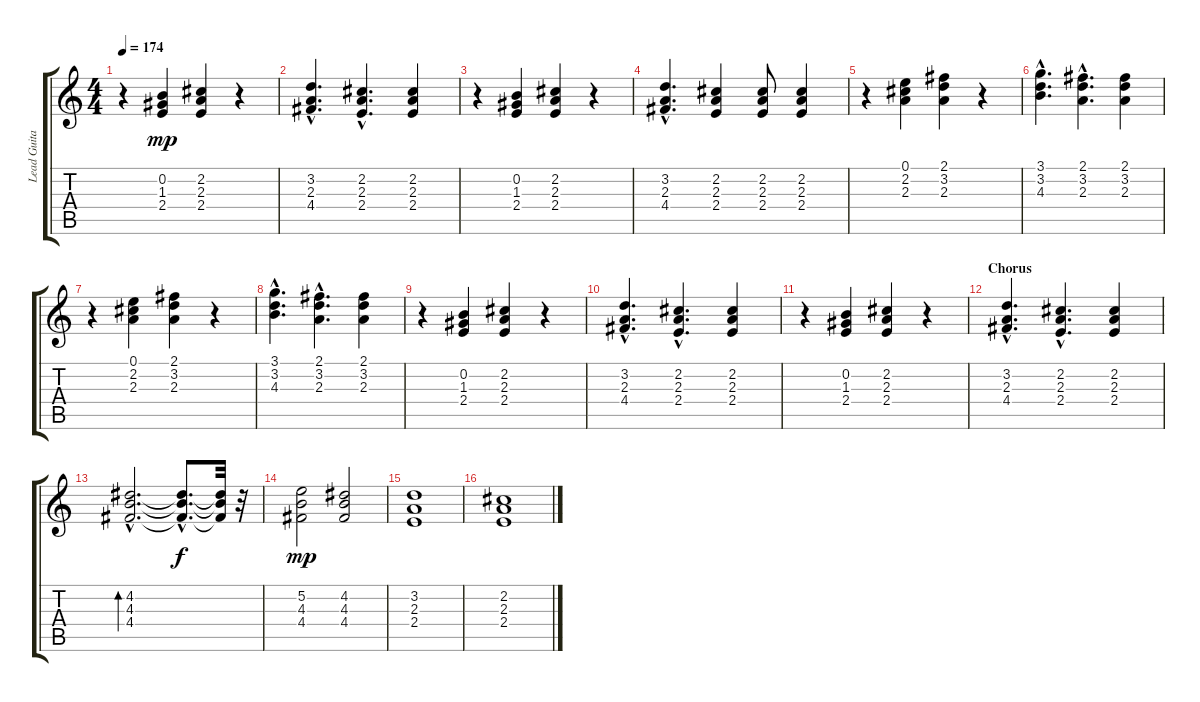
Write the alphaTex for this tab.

\track ("Lead Guitar Clean" "Lead Guita") {instrument electricguitarclean}
\staff {score tabs}
\tuning (E4 B3 G3 D3 A2 E2) {hide}
\ts (4 4)
\tempo 174
\clef g2
\ks c
r.4{dy mp} (0.2 1.3 2.4).4 (2.2 2.3 2.4).4 r.4 |
(3.2{hac} 2.3{hac} 4.4{hac}).4{d} (2.2{hac} 2.3{hac} 2.4{hac}).4{d} (2.2 2.3 2.4).4 |
r.4 (0.2 1.3 2.4).4 (2.2 2.3 2.4).4 r.4 |
(3.2{hac} 2.3{hac} 4.4{hac}).4{d} (2.2 2.3 2.4).4 (2.2 2.3 2.4).8 (2.2 2.3 2.4).4 |
r.4 (0.1 2.2 2.3).4 (2.1 3.2 2.3).4 r.4 |
(3.1{hac} 3.2{hac} 4.3{hac}).4{d} (2.1{hac} 3.2{hac} 2.3{hac}).4{d} (2.1 3.2 2.3).4 |
r.4 (0.1 2.2 2.3).4 (2.1 3.2 2.3).4 r.4 |
(3.1{hac} 3.2{hac} 4.3{hac}).4{d} (2.1{hac} 3.2{hac} 2.3{hac}).4{d} (2.1 3.2 2.3).4 |
r.4 (0.2 1.3 2.4).4 (2.2 2.3 2.4).4 r.4 |
(3.2{hac} 2.3{hac} 4.4{hac}).4{d} (2.2{hac} 2.3{hac} 2.4{hac}).4{d} (2.2 2.3 2.4).4 |
r.4 (0.2 1.3 2.4).4 (2.2 2.3 2.4).4 r.4 |
\section ("" "Chorus")
(3.2{hac} 2.3{hac} 4.4{hac}).4{d} (2.2{hac} 2.3{hac} 2.4{hac}).4{d} (2.2 2.3 2.4).4 |
(4.2{hac} 4.3{hac} 4.4{hac}).2{d bd 240} (4.2{hac t} 4.3{hac t} 4.4{hac t}).8{d dy f} (4.2{t} 4.3{t} 4.4{t}).32 r.32 |
(5.2 4.3 4.4).2{dy mp} (4.2 4.3 4.4).2 |
(3.2 2.3 2.4).1 |
(2.2 2.3 2.4).1
